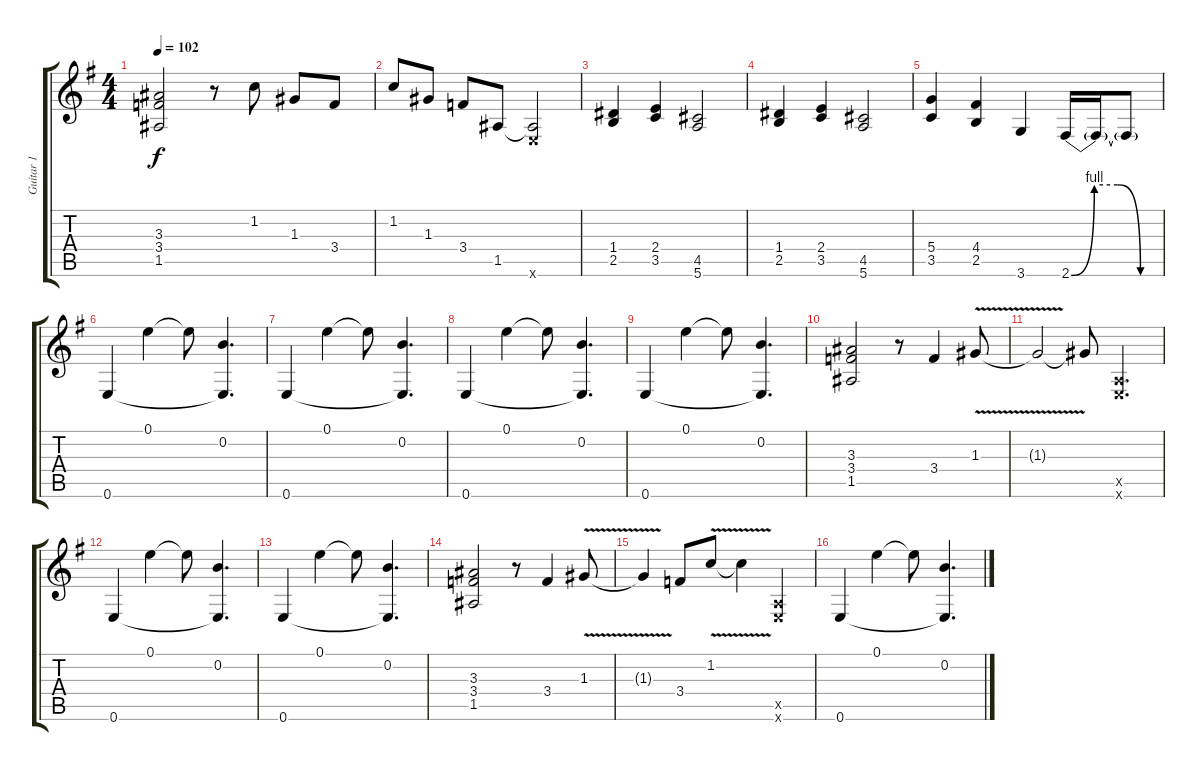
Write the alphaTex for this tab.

\track ("Guitar 1" "Guitar 1") {instrument acousticguitarsteel}
\staff {score tabs}
\tuning (E4 B3 G3 D3 A2 E2) {hide}
\ts (4 4)
\tempo 102
\clef g2
\ks g
(3.3 3.4 1.5).2{dy f} r.8 1.2.8 1.3.8 3.4.8 |
1.2.8 1.3.8 3.4.8 1.5.8 (1.5{t} 0.6{x}).2 |
(1.4 2.5).4 (2.4 3.5).4 (4.5 5.6).2 |
(1.4 2.5).4 (2.4 3.5).4 (4.5 5.6).2 |
(5.4 3.5).4 (4.4 2.5).4 3.6.4 2.6{be (custom 0 0 15 4 30 4 45 0 60 0)}.16 2.6{t}.16 2.6{t}.8 |
0.6.4 0.1.4 0.1{t}.8 (0.2 0.6{t}).4{d} |
0.6.4 0.1.4 0.1{t}.8 (0.2 0.6{t}).4{d} |
0.6.4 0.1.4 0.1{t}.8 (0.2 0.6{t}).4{d} |
0.6.4 0.1.4 0.1{t}.8 (0.2 0.6{t}).4{d} |
(3.3 3.4 1.5).2 r.8 3.4.4 1.3{v}.8 |
1.3{t}.2 1.3{t}.8 (0.5{x} 0.6{x}).4{d} |
0.6.4 0.1.4 0.1{t}.8 (0.2 0.6{t}).4{d} |
0.6.4 0.1.4 0.1{t}.8 (0.2 0.6{t}).4{d} |
(3.3 3.4 1.5).2 r.8 3.4.4 1.3{v}.8 |
1.3{t}.4 3.4.8 1.2{v}.8 1.2{t}.4 (0.5{x} 0.6{x}).4 |
0.6.4 0.1.4 0.1{t}.8 (0.2 0.6{t}).4{d}
